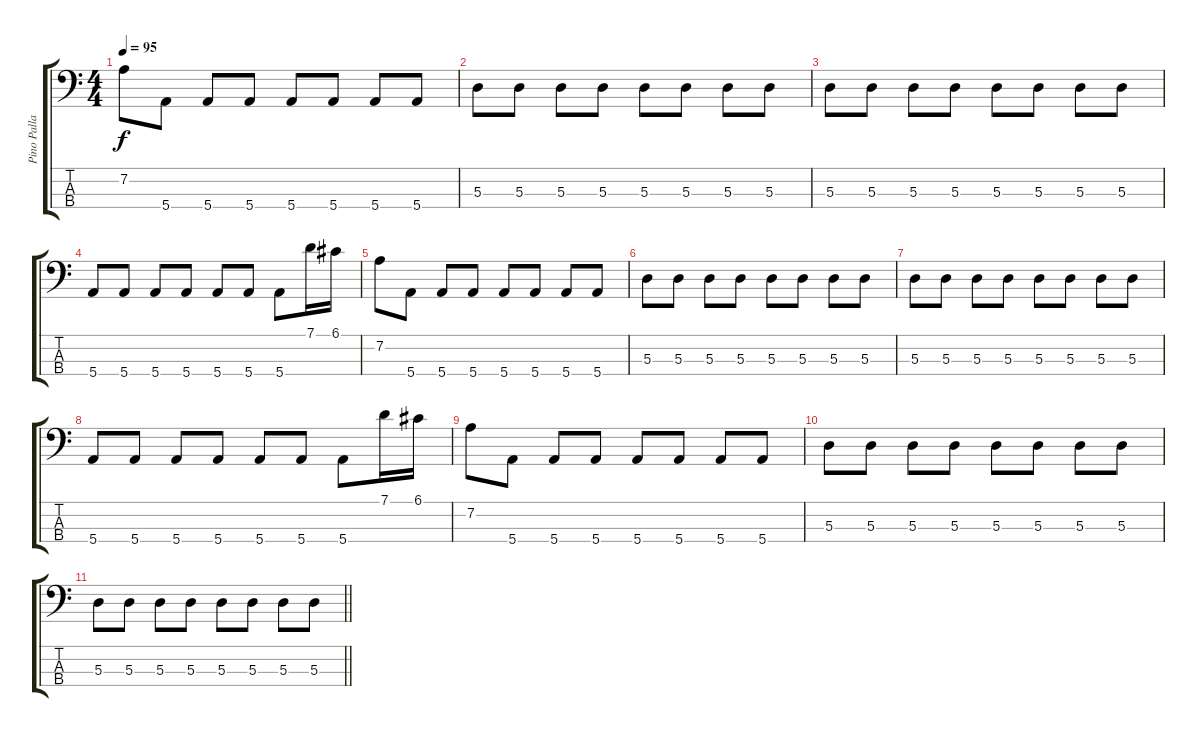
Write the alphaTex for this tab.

\track ("Pino Palladino" "Pino Palla") {instrument electricbassfinger}
\staff {score tabs}
\tuning (G2 D2 A1 E1) {hide}
\ts (4 4)
\tempo 95
\clef f4
\ks c
7.2.8{dy f} 5.4.8 5.4.8 5.4.8 5.4.8 5.4.8 5.4.8 5.4.8 |
5.3.8 5.3.8 5.3.8 5.3.8 5.3.8 5.3.8 5.3.8 5.3.8 |
5.3.8 5.3.8 5.3.8 5.3.8 5.3.8 5.3.8 5.3.8 5.3.8 |
5.4.8 5.4.8 5.4.8 5.4.8 5.4.8 5.4.8 5.4.8 7.1.16 6.1.16 |
7.2.8 5.4.8 5.4.8 5.4.8 5.4.8 5.4.8 5.4.8 5.4.8 |
5.3.8 5.3.8 5.3.8 5.3.8 5.3.8 5.3.8 5.3.8 5.3.8 |
5.3.8 5.3.8 5.3.8 5.3.8 5.3.8 5.3.8 5.3.8 5.3.8 |
5.4.8 5.4.8 5.4.8 5.4.8 5.4.8 5.4.8 5.4.8 7.1.16 6.1.16 |
7.2.8 5.4.8 5.4.8 5.4.8 5.4.8 5.4.8 5.4.8 5.4.8 |
5.3.8{volume 0} 5.3.8 5.3.8 5.3.8 5.3.8 5.3.8 5.3.8 5.3.8 |
\barLineRight lightlight
5.3.8 5.3.8 5.3.8 5.3.8 5.3.8 5.3.8 5.3.8 5.3.8
